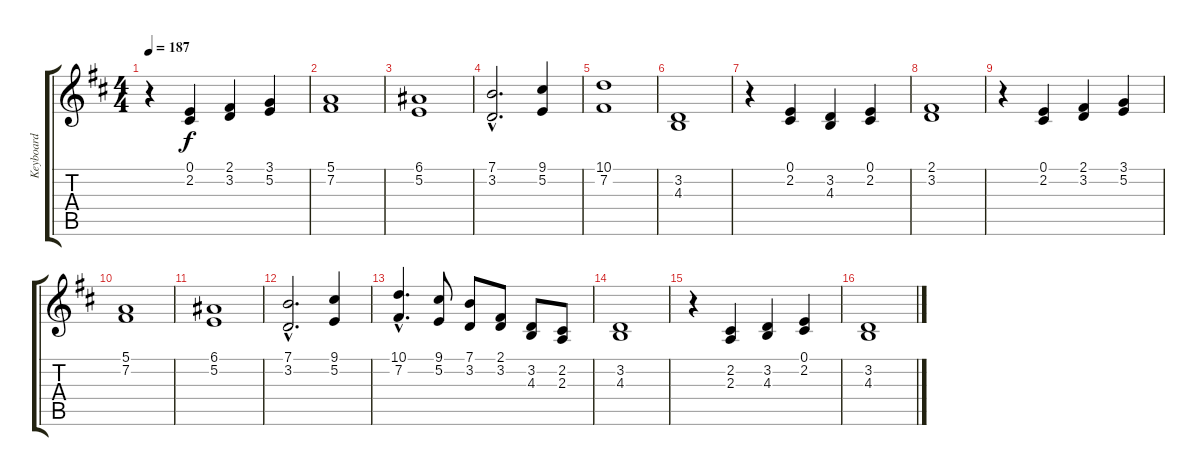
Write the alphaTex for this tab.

\track ("Keyboard" "Keyboard") {instrument stringensemble1}
\staff {score tabs}
\tuning (E4 B3 G3 D3 A2 E2) {hide}
\ts (4 4)
\tempo 187
\clef g2
\ks d
r.4{dy f} (0.1 2.2).4 (2.1 3.2).4 (3.1 5.2).4 |
(5.1 7.2).1 |
(6.1 5.2).1 |
(7.1{hac} 3.2{hac}).2{d} (9.1 5.2).4 |
(10.1 7.2).1 |
(3.2 4.3).1 |
r.4 (0.1 2.2).4 (3.2 4.3).4 (0.1 2.2).4 |
(2.1 3.2).1 |
r.4 (0.1 2.2).4 (2.1 3.2).4 (3.1 5.2).4 |
(5.1 7.2).1 |
(6.1 5.2).1 |
(7.1{hac} 3.2{hac}).2{d} (9.1 5.2).4 |
(10.1{hac} 7.2{hac}).4{d} (9.1 5.2).8 (7.1 3.2).8 (2.1 3.2).8 (3.2 4.3).8 (2.2 2.3).8 |
(3.2 4.3).1 |
r.4 (2.2 2.3).4 (3.2 4.3).4 (0.1 2.2).4 |
(3.2 4.3).1
